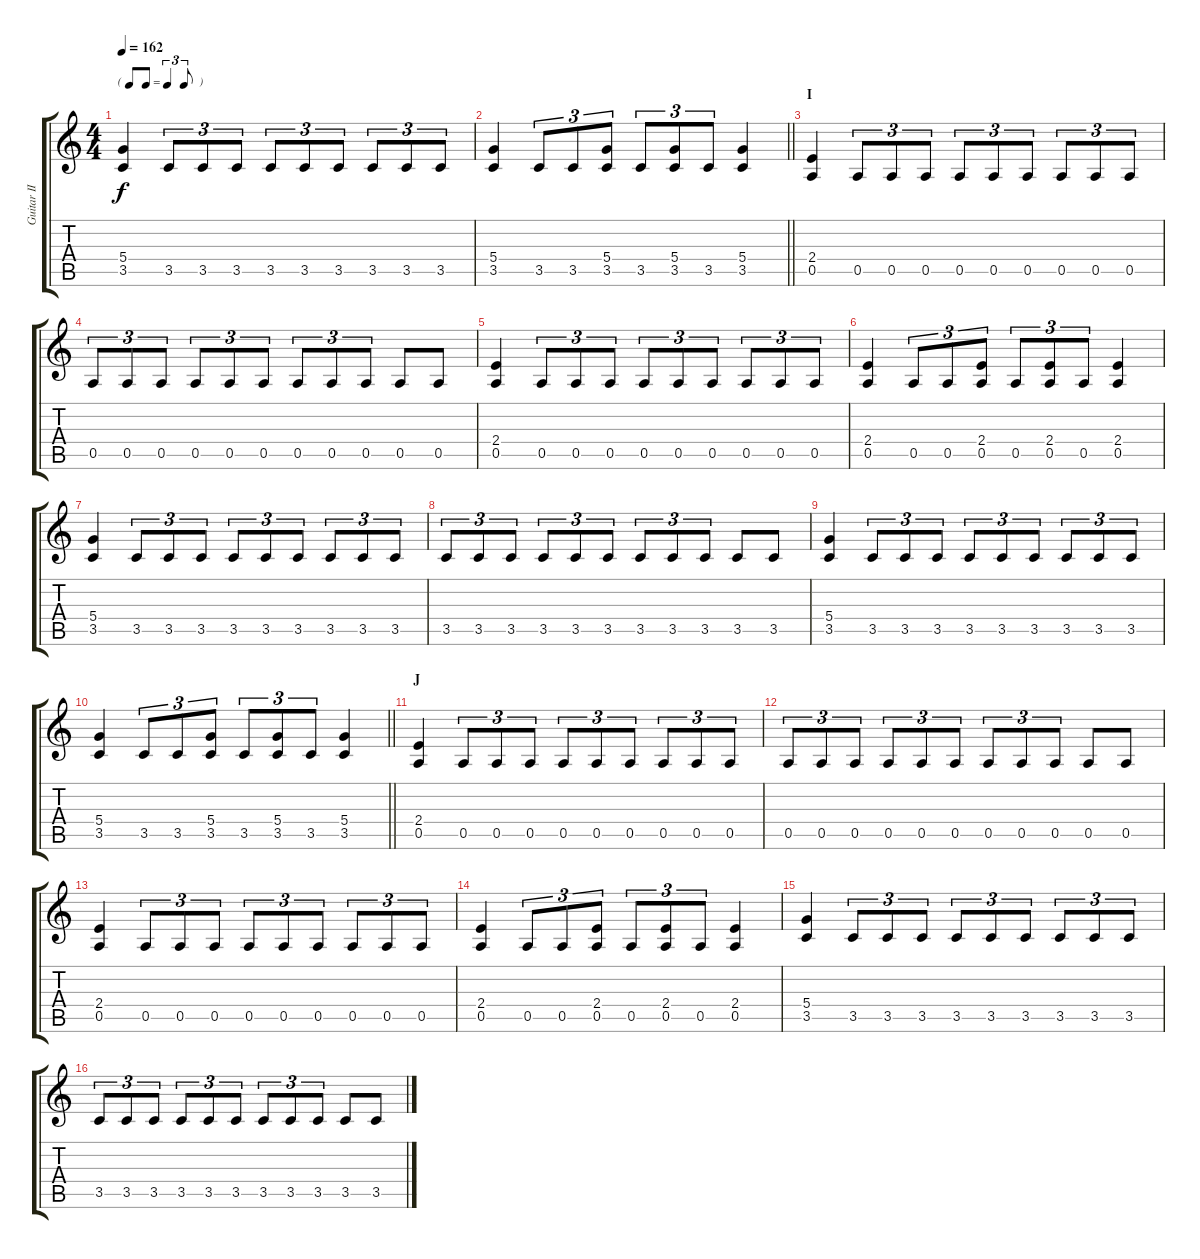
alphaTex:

\track ("Guitar II" "Guitar II") {instrument distortionguitar}
\staff {score tabs}
\tuning (E4 B3 G3 D3 A2 E2) {hide}
\ts (4 4)
\tf triplet8th
\tempo 162
\clef g2
\ks c
(5.4 3.5).4{dy f} 3.5.8{tu (3 2)} 3.5.8{tu (3 2)} 3.5.8{tu (3 2)} 3.5.8{tu (3 2)} 3.5.8{tu (3 2)} 3.5.8{tu (3 2)} 3.5.8{tu (3 2)} 3.5.8{tu (3 2)} 3.5.8{tu (3 2)} |
\barLineRight lightlight
(5.4 3.5).4 3.5.8{tu (3 2)} 3.5.8{tu (3 2)} (5.4 3.5).8{tu (3 2)} 3.5.8{tu (3 2)} (5.4 3.5).8{tu (3 2)} 3.5.8{tu (3 2)} (5.4 3.5).4 |
\section ("" "I")
(2.4 0.5).4 0.5.8{tu (3 2)} 0.5.8{tu (3 2)} 0.5.8{tu (3 2)} 0.5.8{tu (3 2)} 0.5.8{tu (3 2)} 0.5.8{tu (3 2)} 0.5.8{tu (3 2)} 0.5.8{tu (3 2)} 0.5.8{tu (3 2)} |
0.5.8{tu (3 2)} 0.5.8{tu (3 2)} 0.5.8{tu (3 2)} 0.5.8{tu (3 2)} 0.5.8{tu (3 2)} 0.5.8{tu (3 2)} 0.5.8{tu (3 2)} 0.5.8{tu (3 2)} 0.5.8{tu (3 2)} 0.5.8 0.5.8 |
(2.4 0.5).4 0.5.8{tu (3 2)} 0.5.8{tu (3 2)} 0.5.8{tu (3 2)} 0.5.8{tu (3 2)} 0.5.8{tu (3 2)} 0.5.8{tu (3 2)} 0.5.8{tu (3 2)} 0.5.8{tu (3 2)} 0.5.8{tu (3 2)} |
(2.4 0.5).4 0.5.8{tu (3 2)} 0.5.8{tu (3 2)} (2.4 0.5).8{tu (3 2)} 0.5.8{tu (3 2)} (2.4 0.5).8{tu (3 2)} 0.5.8{tu (3 2)} (2.4 0.5).4 |
(5.4 3.5).4 3.5.8{tu (3 2)} 3.5.8{tu (3 2)} 3.5.8{tu (3 2)} 3.5.8{tu (3 2)} 3.5.8{tu (3 2)} 3.5.8{tu (3 2)} 3.5.8{tu (3 2)} 3.5.8{tu (3 2)} 3.5.8{tu (3 2)} |
3.5.8{tu (3 2)} 3.5.8{tu (3 2)} 3.5.8{tu (3 2)} 3.5.8{tu (3 2)} 3.5.8{tu (3 2)} 3.5.8{tu (3 2)} 3.5.8{tu (3 2)} 3.5.8{tu (3 2)} 3.5.8{tu (3 2)} 3.5.8 3.5.8 |
(5.4 3.5).4 3.5.8{tu (3 2)} 3.5.8{tu (3 2)} 3.5.8{tu (3 2)} 3.5.8{tu (3 2)} 3.5.8{tu (3 2)} 3.5.8{tu (3 2)} 3.5.8{tu (3 2)} 3.5.8{tu (3 2)} 3.5.8{tu (3 2)} |
\barLineRight lightlight
(5.4 3.5).4 3.5.8{tu (3 2)} 3.5.8{tu (3 2)} (5.4 3.5).8{tu (3 2)} 3.5.8{tu (3 2)} (5.4 3.5).8{tu (3 2)} 3.5.8{tu (3 2)} (5.4 3.5).4 |
\section ("" "J")
(2.4 0.5).4 0.5.8{tu (3 2)} 0.5.8{tu (3 2)} 0.5.8{tu (3 2)} 0.5.8{tu (3 2)} 0.5.8{tu (3 2)} 0.5.8{tu (3 2)} 0.5.8{tu (3 2)} 0.5.8{tu (3 2)} 0.5.8{tu (3 2)} |
0.5.8{tu (3 2)} 0.5.8{tu (3 2)} 0.5.8{tu (3 2)} 0.5.8{tu (3 2)} 0.5.8{tu (3 2)} 0.5.8{tu (3 2)} 0.5.8{tu (3 2)} 0.5.8{tu (3 2)} 0.5.8{tu (3 2)} 0.5.8 0.5.8 |
(2.4 0.5).4 0.5.8{tu (3 2)} 0.5.8{tu (3 2)} 0.5.8{tu (3 2)} 0.5.8{tu (3 2)} 0.5.8{tu (3 2)} 0.5.8{tu (3 2)} 0.5.8{tu (3 2)} 0.5.8{tu (3 2)} 0.5.8{tu (3 2)} |
(2.4 0.5).4 0.5.8{tu (3 2)} 0.5.8{tu (3 2)} (2.4 0.5).8{tu (3 2)} 0.5.8{tu (3 2)} (2.4 0.5).8{tu (3 2)} 0.5.8{tu (3 2)} (2.4 0.5).4 |
(5.4 3.5).4 3.5.8{tu (3 2)} 3.5.8{tu (3 2)} 3.5.8{tu (3 2)} 3.5.8{tu (3 2)} 3.5.8{tu (3 2)} 3.5.8{tu (3 2)} 3.5.8{tu (3 2)} 3.5.8{tu (3 2)} 3.5.8{tu (3 2)} |
3.5.8{tu (3 2)} 3.5.8{tu (3 2)} 3.5.8{tu (3 2)} 3.5.8{tu (3 2)} 3.5.8{tu (3 2)} 3.5.8{tu (3 2)} 3.5.8{tu (3 2)} 3.5.8{tu (3 2)} 3.5.8{tu (3 2)} 3.5.8 3.5.8
